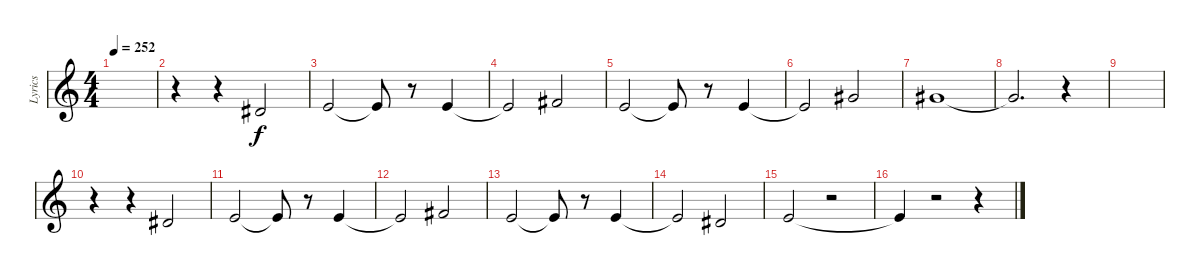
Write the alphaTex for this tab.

\track ("Lyrics" "Lyrics") {instrument clarinet}
\staff {score}
\tuning (E4 B3 G3 D3 A2 E2) {hide}
\ts (4 4)
\tempo 252
\clef g2
\ks c
|
r.4 r.4 4.2.2 |
0.1.2 0.1{t}.8 r.8 0.1.4 |
0.1{t}.2 2.1.2 |
0.1.2 0.1{t}.8 r.8 0.1.4 |
0.1{t}.2 4.1.2 |
4.1.1 |
4.1{t}.2{d} r.4 |
|
r.4 r.4 4.2.2 |
0.1.2 0.1{t}.8 r.8 0.1.4 |
0.1{t}.2 2.1.2 |
0.1.2 0.1{t}.8 r.8 0.1.4 |
0.1{t}.2 4.2.2 |
0.1.2 r.2 |
0.1{t}.4 r.2 r.4
